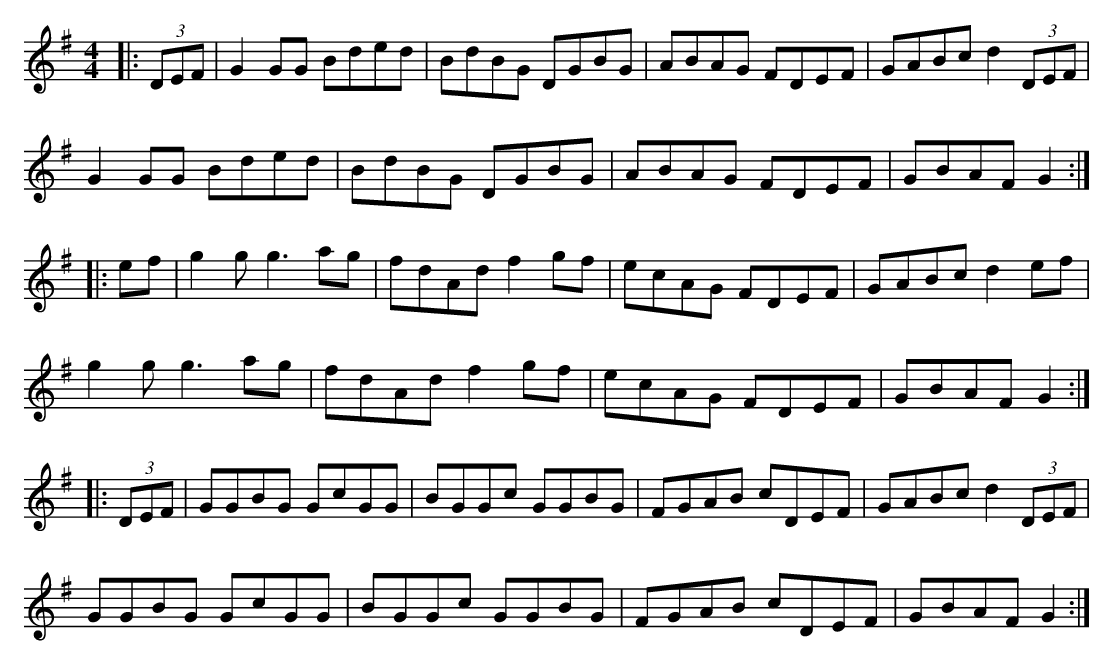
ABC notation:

X:1
M:4/4
K:G
|:(3DEF|G2GG Bded|BdBG DGBG|ABAG FDEF|GABc d2(3DEF|
G2GG Bded|BdBG DGBG|ABAG FDEF|GBAFG2:|
|:ef|g2g2<g2ag|fdAdf2gf|ecAG FDEF|GABc d2ef|
g2g2<g2ag|fdAdf2gf|ecAG FDEF|GBAFG2:|
|:(3DEF|GGBG GcGG|BGGc GGBG|FGAB cDEF|GABc d2(3DEF|
GGBG GcGG|BGGc GGBG|FGAB cDEF|GBAFG2:|
